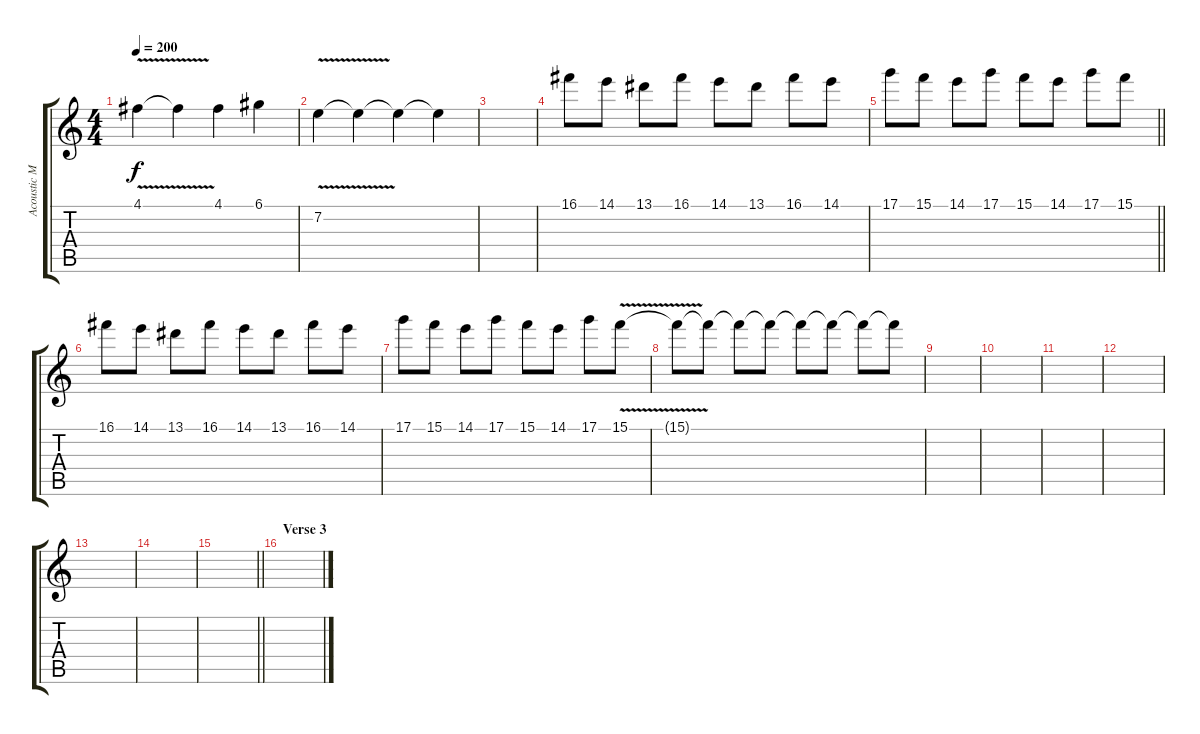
\track ("Acoustic Man 3" "Acoustic M") {instrument acousticguitarsteel}
\staff {score tabs}
\tuning (D4 A3 F3 C3 G2 C2) {hide}
\ts (4 4)
\tempo 200
\clef g2
\ks c
4.1{v}.4{dy f} 4.1{t}.4 4.1.4 6.1.4 |
7.2{v}.4 7.2{t}.4 7.2{t}.4 7.2{t}.4 |
|
16.1.8 14.1.8 13.1.8 16.1.8 14.1.8 13.1.8 16.1.8 14.1.8 |
\barLineRight lightlight
17.1.8 15.1.8 14.1.8 17.1.8 15.1.8 14.1.8 17.1.8 15.1.8 |
16.1.8 14.1.8 13.1.8 16.1.8 14.1.8 13.1.8 16.1.8 14.1.8 |
17.1.8 15.1.8 14.1.8 17.1.8 15.1.8 14.1.8 17.1.8 15.1{v}.8 |
15.1{t}.8 15.1{t}.8 15.1{t}.8 15.1{t}.8 15.1{t}.8 15.1{t}.8 15.1{t}.8 15.1{t}.8 |
|
|
|
|
|
|
\barLineRight lightlight
|
\section ("" "Verse 3")
